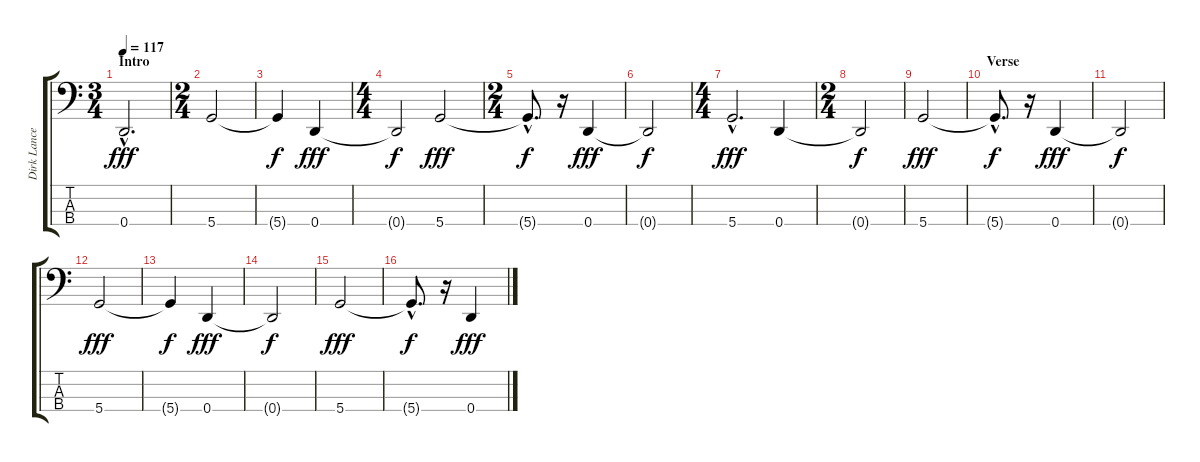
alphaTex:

\track ("Dirk Lance-bass" "Dirk Lance") {instrument electricbassfinger}
\staff {score tabs}
\tuning (G2 D2 A1 D1) {hide}
\ts (3 4)
\section ("" "Intro")
\tempo 117
\clef f4
\ks c
0.4{hac}.2{d dy fff instrument electricbassfinger} |
\ts (2 4)
5.4.2 |
5.4{t}.4{dy f} 0.4.4{dy fff} |
\ts (4 4)
0.4{t}.2{dy f} 5.4.2{dy fff} |
\ts (2 4)
5.4{hac t}.8{d dy f} r.16 0.4.4{dy fff} |
0.4{t}.2{dy f} |
\ts (4 4)
5.4{hac}.2{d dy fff} 0.4.4 |
\ts (2 4)
0.4{t}.2{dy f} |
5.4.2{dy fff} |
\section ("" "Verse")
5.4{hac t}.8{d dy f} r.16 0.4.4{dy fff} |
0.4{t}.2{dy f} |
5.4.2{dy fff} |
5.4{t}.4{dy f} 0.4.4{dy fff} |
0.4{t}.2{dy f} |
5.4.2{dy fff} |
5.4{hac t}.8{d dy f} r.16 0.4.4{dy fff}
